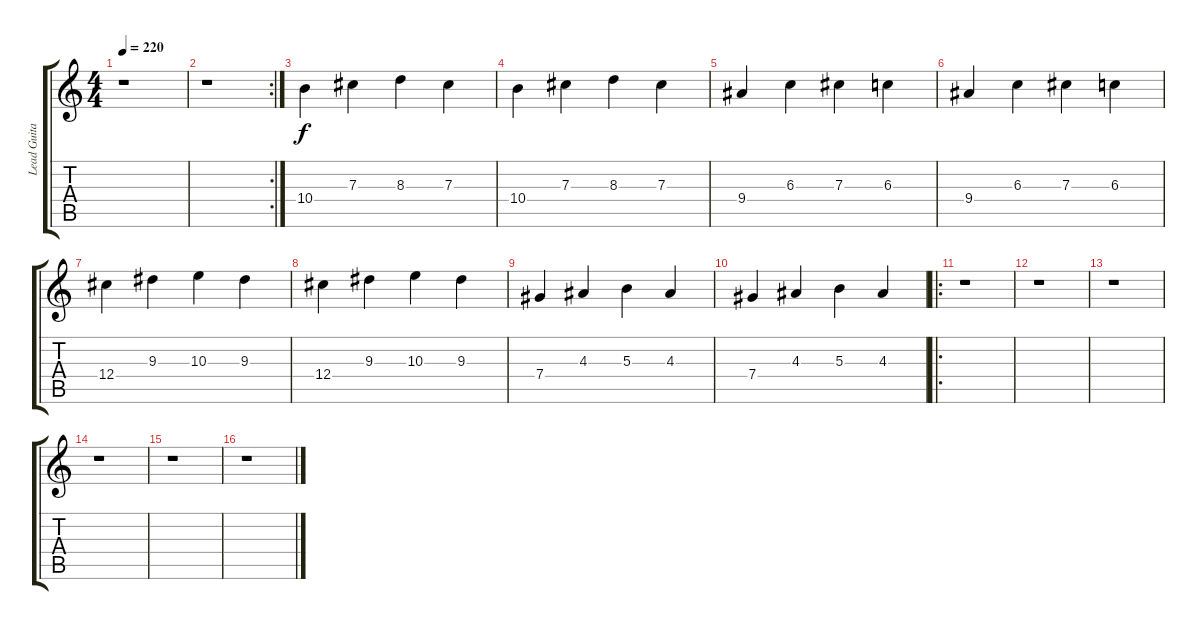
\track ("Lead Guitar 1" "Lead Guita") {instrument distortionguitar}
\staff {score tabs}
\tuning (Eb4 Bb3 Gb3 Db3 Ab2 Eb2) {hide}
\ts (4 4)
\tempo 220
\clef g2
\ks c
r.1{dy f} |
\rc 2
r.1 |
10.4.4 7.3.4 8.3.4 7.3.4 |
10.4.4 7.3.4 8.3.4 7.3.4 |
9.4.4 6.3.4 7.3.4 6.3.4 |
9.4.4 6.3.4 7.3.4 6.3.4 |
12.4.4 9.3.4 10.3.4 9.3.4 |
12.4.4 9.3.4 10.3.4 9.3.4 |
7.4.4 4.3.4 5.3.4 4.3.4 |
7.4.4 4.3.4 5.3.4 4.3.4 |
\ro
r.1 |
r.1 |
r.1 |
r.1 |
r.1 |
r.1
